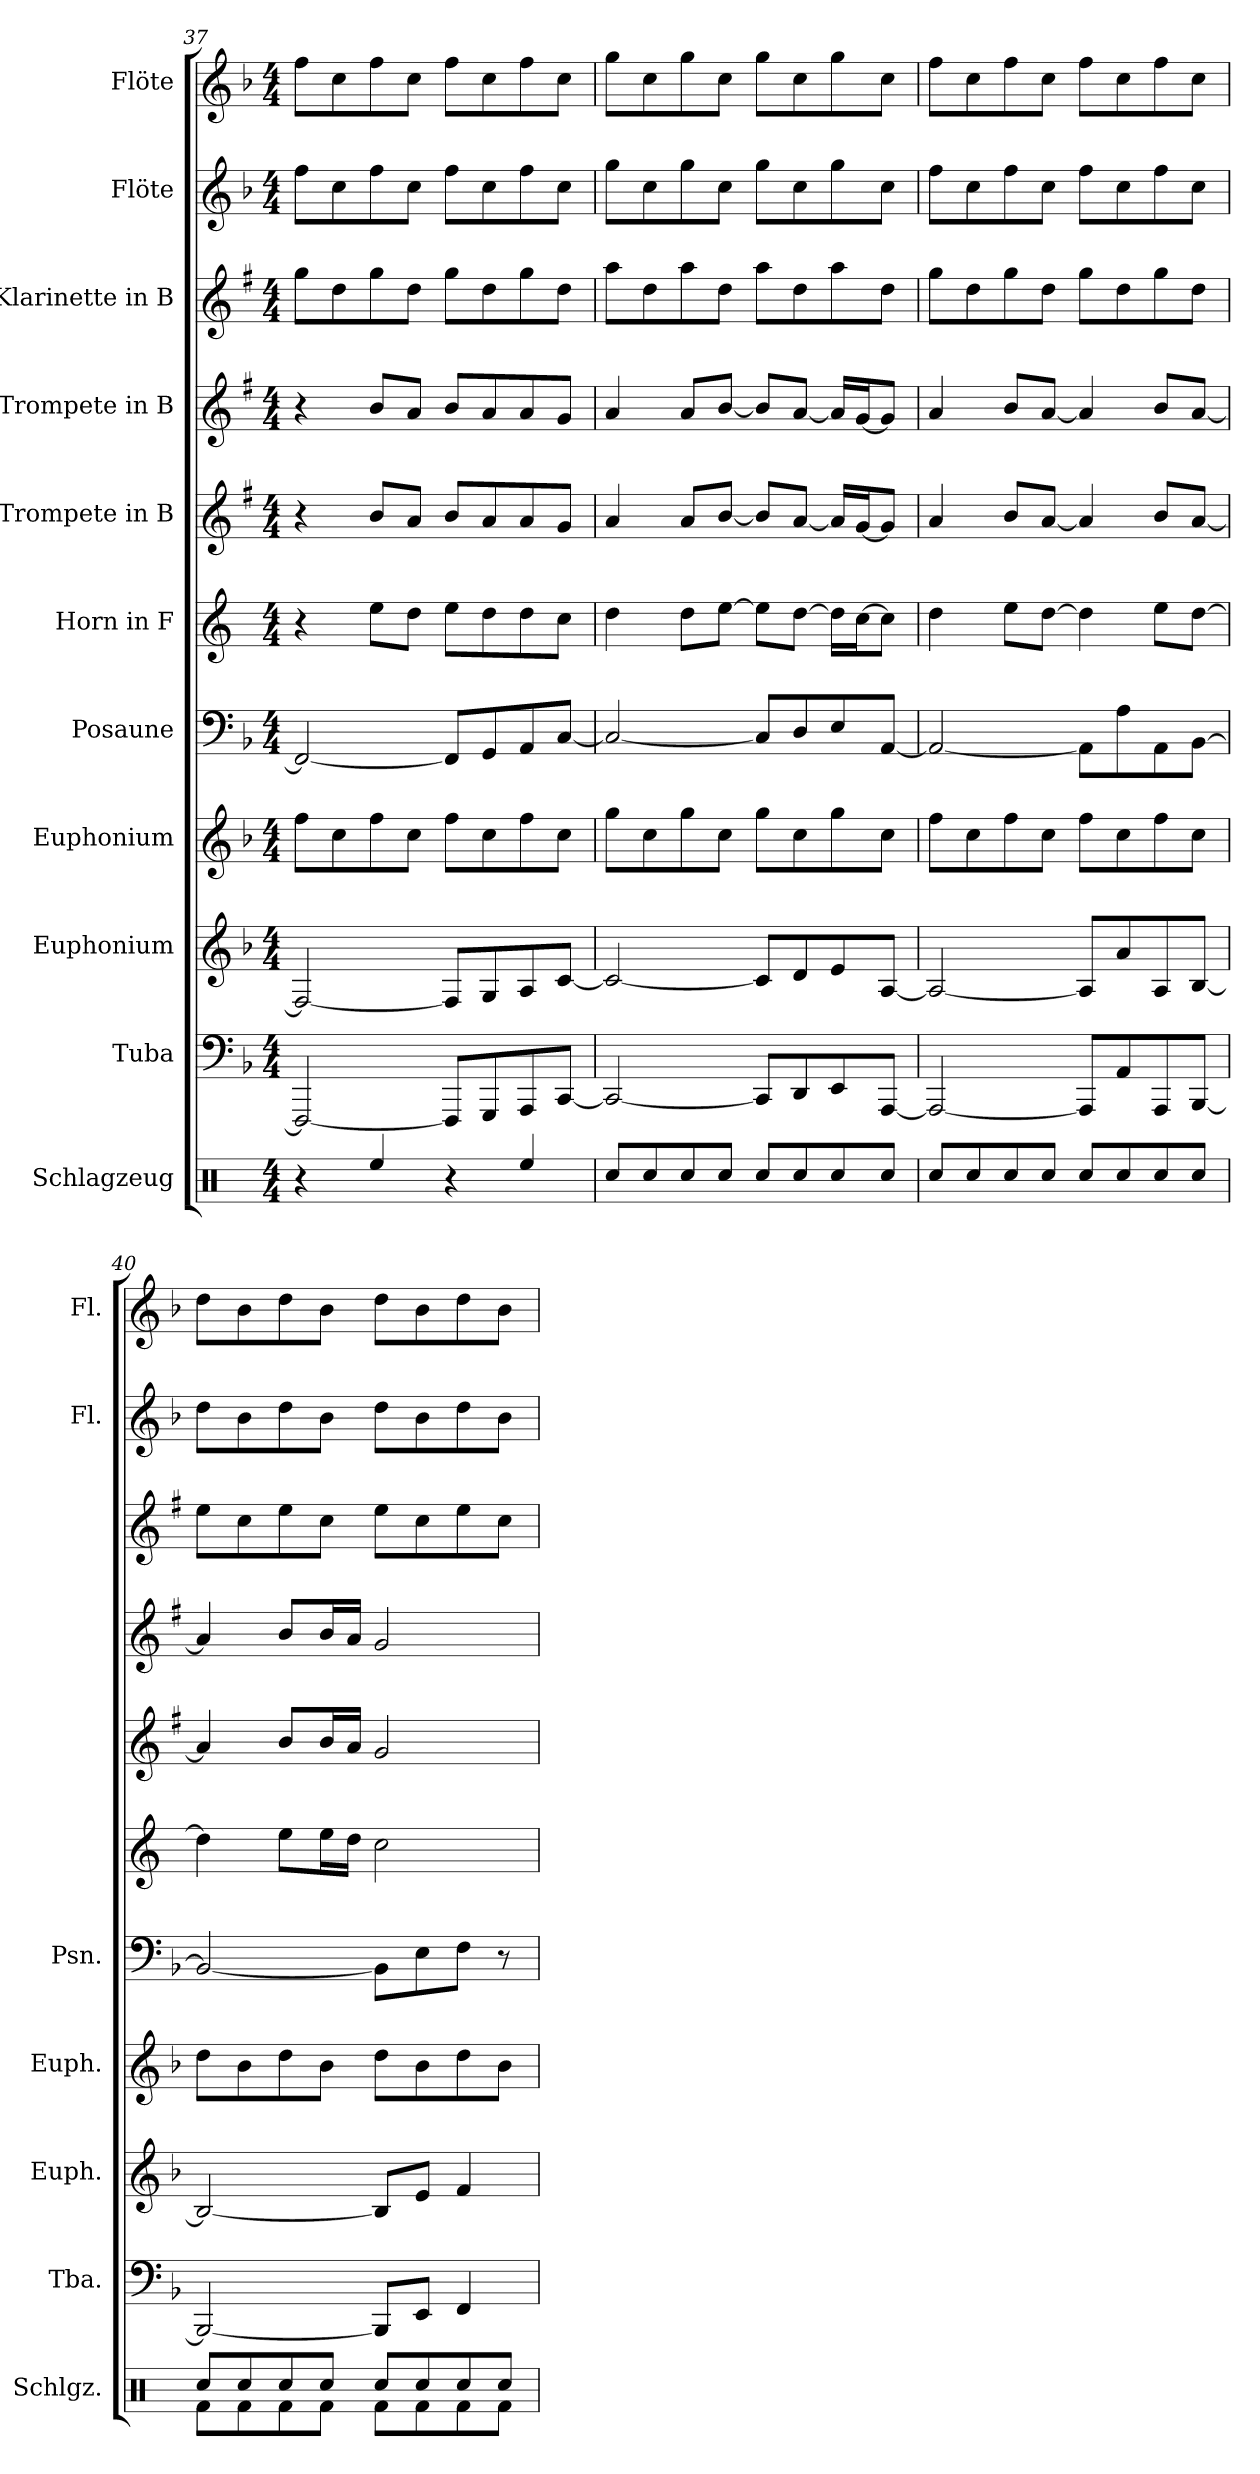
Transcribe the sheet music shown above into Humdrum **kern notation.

**kern	**kern	**kern	**kern	**kern	**kern	**kern	**kern	**kern	**kern	**kern
*part11	*part10	*part9	*part8	*part7	*part6	*part5	*part4	*part3	*part2	*part1
*staff11	*staff10	*staff9	*staff8	*staff7	*staff6	*staff5	*staff4	*staff3	*staff2	*staff1
*I"Schlagzeug	*I"Tuba	*I"Euphonium	*I"Euphonium	*I"Posaune	*I"Horn in F	*I"Trompete in B	*I"Trompete in B	*I"Klarinette in B	*I"Flöte	*I"Flöte
*I'Schlgz.	*I'Tba.	*I'Euph.	*I'Euph.	*I'Psn.	*	*	*	*	*I'Fl.	*I'Fl.
*clefX	*clefF4	*clefG2	*clefG2	*clefF4	*clefG2	*clefG2	*clefG2	*clefG2	*clefG2	*clefG2
*	*	*ITrd8c14	*ITrd8c14	*	*ITrd4c7	*ITrd1c2	*ITrd1c2	*ITrd1c2	*	*
*k[]	*k[b-]	*k[b-]	*k[b-]	*k[b-]	*k[b-]	*k[b-]	*k[b-]	*k[b-]	*k[b-]	*k[b-]
*M4/4	*M4/4	*M4/4	*M4/4	*M4/4	*M4/4	*M4/4	*M4/4	*M4/4	*M4/4	*M4/4
=37	=37	=37	=37	=37	=37	=37	=37	=37	=37	=37
4r	2FFF/_	2FF/_	8f\L	2FF/_	4r	4r	4r	8ff\L	8ff\L	8ff\L
.	.	.	8c\	.	.	.	.	8cc\	8cc\	8cc\
4Ree/	.	.	8f\	.	8a\L	8a/L	8a/L	8ff\	8ff\	8ff\
.	.	.	8c\J	.	8g\J	8g/J	8g/J	8cc\J	8cc\J	8cc\J
4r	8FFF/L]	8FF/L]	8f\L	8FF/L]	8a\L	8a/L	8a/L	8ff\L	8ff\L	8ff\L
.	8GGG/	8GG/	8c\	8GG/	8g\	8g/	8g/	8cc\	8cc\	8cc\
4Ree/	8AAA/	8AA/	8f\	8AA/	8g\	8g/	8g/	8ff\	8ff\	8ff\
.	[8CC/J	[8C/J	8c\J	[8C/J	8f\J	8f/J	8f/J	8cc\J	8cc\J	8cc\J
=38	=38	=38	=38	=38	=38	=38	=38	=38	=38	=38
8Rcc/L	2CC/_	2C/_	8g\L	2C/_	4g\	4g/	4g/	8gg\L	8gg\L	8gg\L
8Rcc/	.	.	8c\	.	.	.	.	8cc\	8cc\	8cc\
8Rcc/	.	.	8g\	.	8g\L	8g/L	8g/L	8gg\	8gg\	8gg\
8Rcc/J	.	.	8c\J	.	[8a\J	[8a/J	[8a/J	8cc\J	8cc\J	8cc\J
8Rcc/L	8CC/L]	8C/L]	8g\L	8C/L]	8a\L]	8a/L]	8a/L]	8gg\L	8gg\L	8gg\L
8Rcc/	8DD/	8D/	8c\	8D/	[8g\J	[8g/J	[8g/J	8cc\	8cc\	8cc\
8Rcc/	8EE/	8E/	8g\	8E/	16g\LL]	16g/LL]	16g/LL]	8gg\	8gg\	8gg\
.	.	.	.	.	[16f\J	[16f/J	[16f/J	.	.	.
8Rcc/J	[8AAA/J	[8AA/J	8c\J	[8AA/J	8f\J]	8f/J]	8f/J]	8cc\J	8cc\J	8cc\J
=39	=39	=39	=39	=39	=39	=39	=39	=39	=39	=39
8Rcc/L	2AAA/_	2AA/_	8f\L	2AA/_	4g\	4g/	4g/	8ff\L	8ff\L	8ff\L
8Rcc/	.	.	8c\	.	.	.	.	8cc\	8cc\	8cc\
8Rcc/	.	.	8f\	.	8a\L	8a/L	8a/L	8ff\	8ff\	8ff\
8Rcc/J	.	.	8c\J	.	[8g\J	[8g/J	[8g/J	8cc\J	8cc\J	8cc\J
8Rcc/L	8AAA/L]	8AA/L]	8f\L	8AA\L]	4g\]	4g/]	4g/]	8ff\L	8ff\L	8ff\L
8Rcc/	8AA/	8A/	8c\	8A\	.	.	.	8cc\	8cc\	8cc\
8Rcc/	8AAA/	8AA/	8f\	8AA\	8a\L	8a/L	8a/L	8ff\	8ff\	8ff\
8Rcc/J	[8BBB-/J	[8BB-/J	8c\J	[8BB-\J	[8g\J	[8g/J	[8g/J	8cc\J	8cc\J	8cc\J
=40	=40	=40	=40	=40	=40	=40	=40	=40	=40	=40
*^	*	*	*	*	*	*	*	*	*	*
8Rcc/L	8Rf\L	2BBB-/_	2BB-/_	8d\L	2BB-/_	4g\]	4g/]	4g/]	8dd\L	8dd\L	8dd\L
8Rcc/	8Rf\	.	.	8B-\	.	.	.	.	8b-\	8b-\	8b-\
8Rcc/	8Rf\	.	.	8d\	.	8a\L	8a/L	8a/L	8dd\	8dd\	8dd\
8Rcc/J	8Rf\J	.	.	8B-\J	.	16a\L	16a/L	16a/L	8b-\J	8b-\J	8b-\J
.	.	.	.	.	.	16g\JJ	16g/JJ	16g/JJ	.	.	.
8Rcc/L	8Rf\L	8BBB-/L]	8BB-/L]	8d\L	8BB-\L]	2f\	2f/	2f/	8dd\L	8dd\L	8dd\L
8Rcc/	8Rf\	8EE/J	8E/J	8B-\	8E\	.	.	.	8b-\	8b-\	8b-\
8Rcc/	8Rf\	4FF/	4F/	8d\	8F\J	.	.	.	8dd\	8dd\	8dd\
8Rcc/J	8Rf\J	.	.	8B-\J	8r	.	.	.	8b-\J	8b-\J	8b-\J
*v	*v	*	*	*	*	*	*	*	*	*	*
=	=	=	=	=	=	=	=	=	=	=
*-	*-	*-	*-	*-	*-	*-	*-	*-	*-	*-
